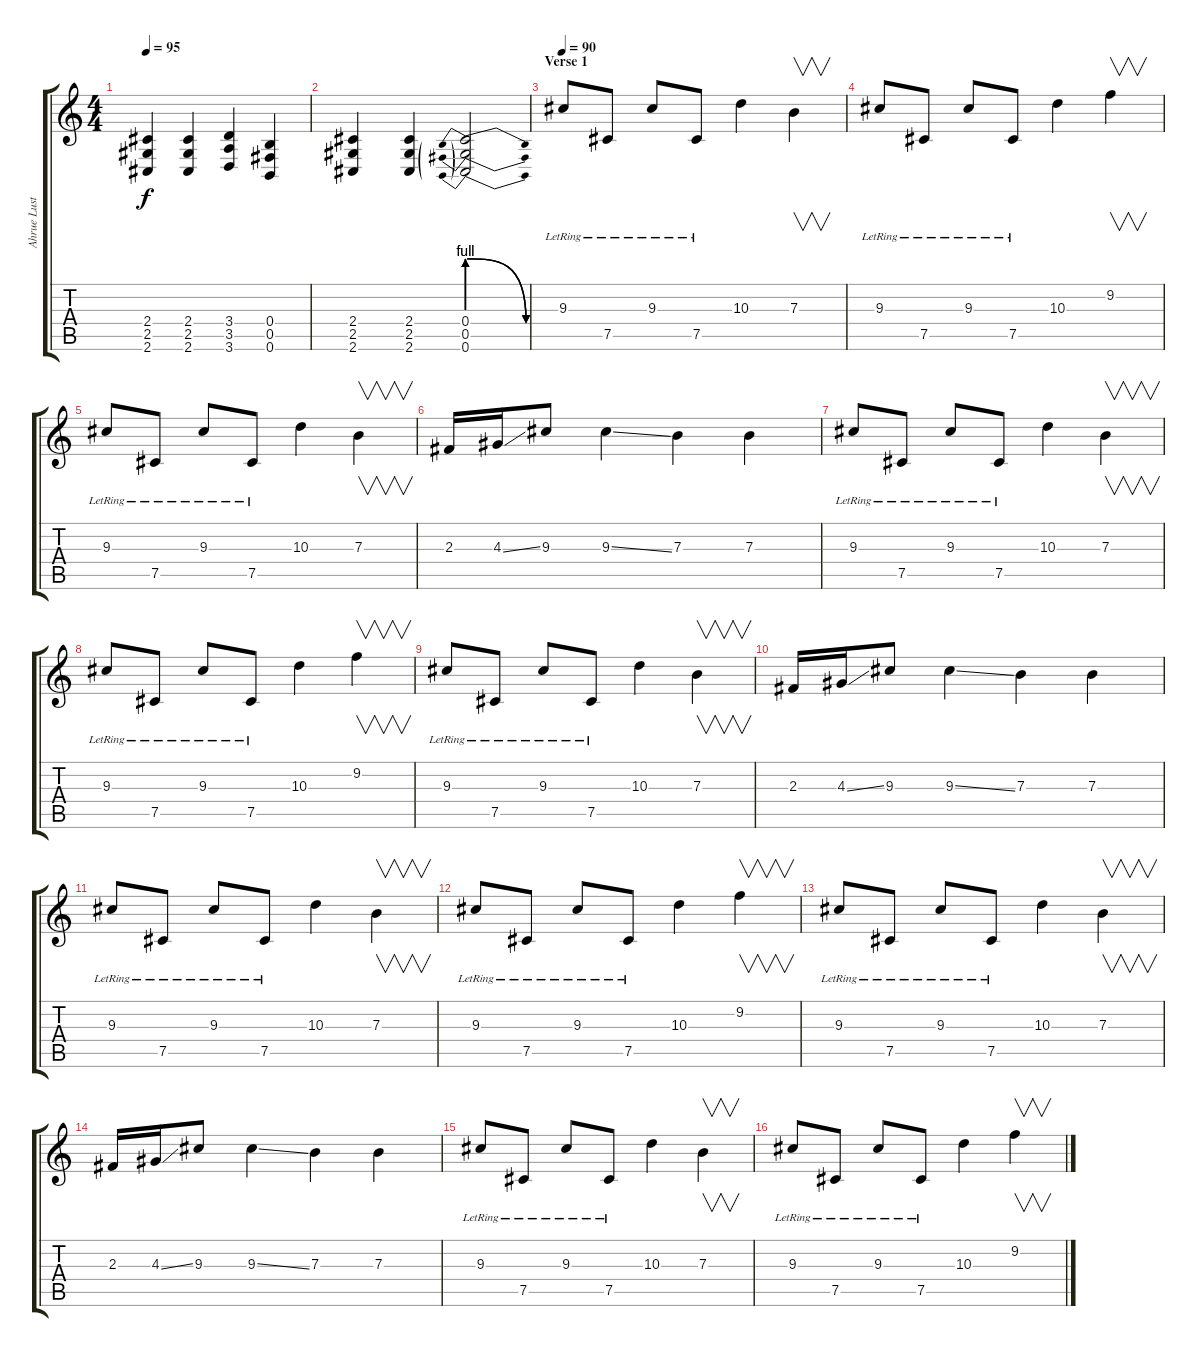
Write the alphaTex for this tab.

\track ("Ahrue Luster - Guitar" "Ahrue Lust") {instrument electricguitarjazz}
\staff {score tabs}
\tuning (Db4 Ab3 E3 B2 Gb2 B1) {hide}
\ts (4 4)
\tempo 95
\clef g2
\ks c
(2.4 2.5 2.6).4{dy f volume 12 balance 6 instrument distortionguitar} (2.4 2.5 2.6).4 (3.4 3.5 3.6).4 (0.4 0.5 0.6).4 |
(2.4 2.5 2.6).4 (2.4 2.5 2.6).4 (0.4{be (prebendrelease 0 4 60 0)} 0.5{be (prebendrelease 0 4 60 0)} 0.6{be (prebendrelease 0 4 60 0)}).2 |
\section ("" "Verse 1")
\tempo 90
9.3{lr}.8{volume 8 balance 6 instrument electricguitarjazz} 7.5{lr}.8 9.3{lr}.8 7.5{lr}.8 10.3.4 7.3.4{v} |
9.3{lr}.8 7.5{lr}.8 9.3{lr}.8 7.5{lr}.8 10.3.4 9.2.4{v} |
9.3{lr}.8 7.5{lr}.8 9.3{lr}.8 7.5{lr}.8 10.3.4 7.3.4{v} |
2.3.16 4.3{ss}.16 9.3.8 9.3{ss}.4 7.3.4 7.3.4 |
9.3{lr}.8 7.5{lr}.8 9.3{lr}.8 7.5{lr}.8 10.3.4 7.3.4{v} |
9.3{lr}.8 7.5{lr}.8 9.3{lr}.8 7.5{lr}.8 10.3.4 9.2.4{v} |
9.3{lr}.8 7.5{lr}.8 9.3{lr}.8 7.5{lr}.8 10.3.4 7.3.4{v} |
2.3.16 4.3{ss}.16 9.3.8 9.3{ss}.4 7.3.4 7.3.4 |
9.3{lr}.8{volume 8 balance 6 instrument electricguitarjazz} 7.5{lr}.8 9.3{lr}.8 7.5{lr}.8 10.3.4 7.3.4{v} |
9.3{lr}.8 7.5{lr}.8 9.3{lr}.8 7.5{lr}.8 10.3.4 9.2.4{v} |
9.3{lr}.8 7.5{lr}.8 9.3{lr}.8 7.5{lr}.8 10.3.4 7.3.4{v} |
2.3.16 4.3{ss}.16 9.3.8 9.3{ss}.4 7.3.4 7.3.4 |
9.3{lr}.8 7.5{lr}.8 9.3{lr}.8 7.5{lr}.8 10.3.4 7.3.4{v} |
9.3{lr}.8 7.5{lr}.8 9.3{lr}.8 7.5{lr}.8 10.3.4 9.2.4{v}
